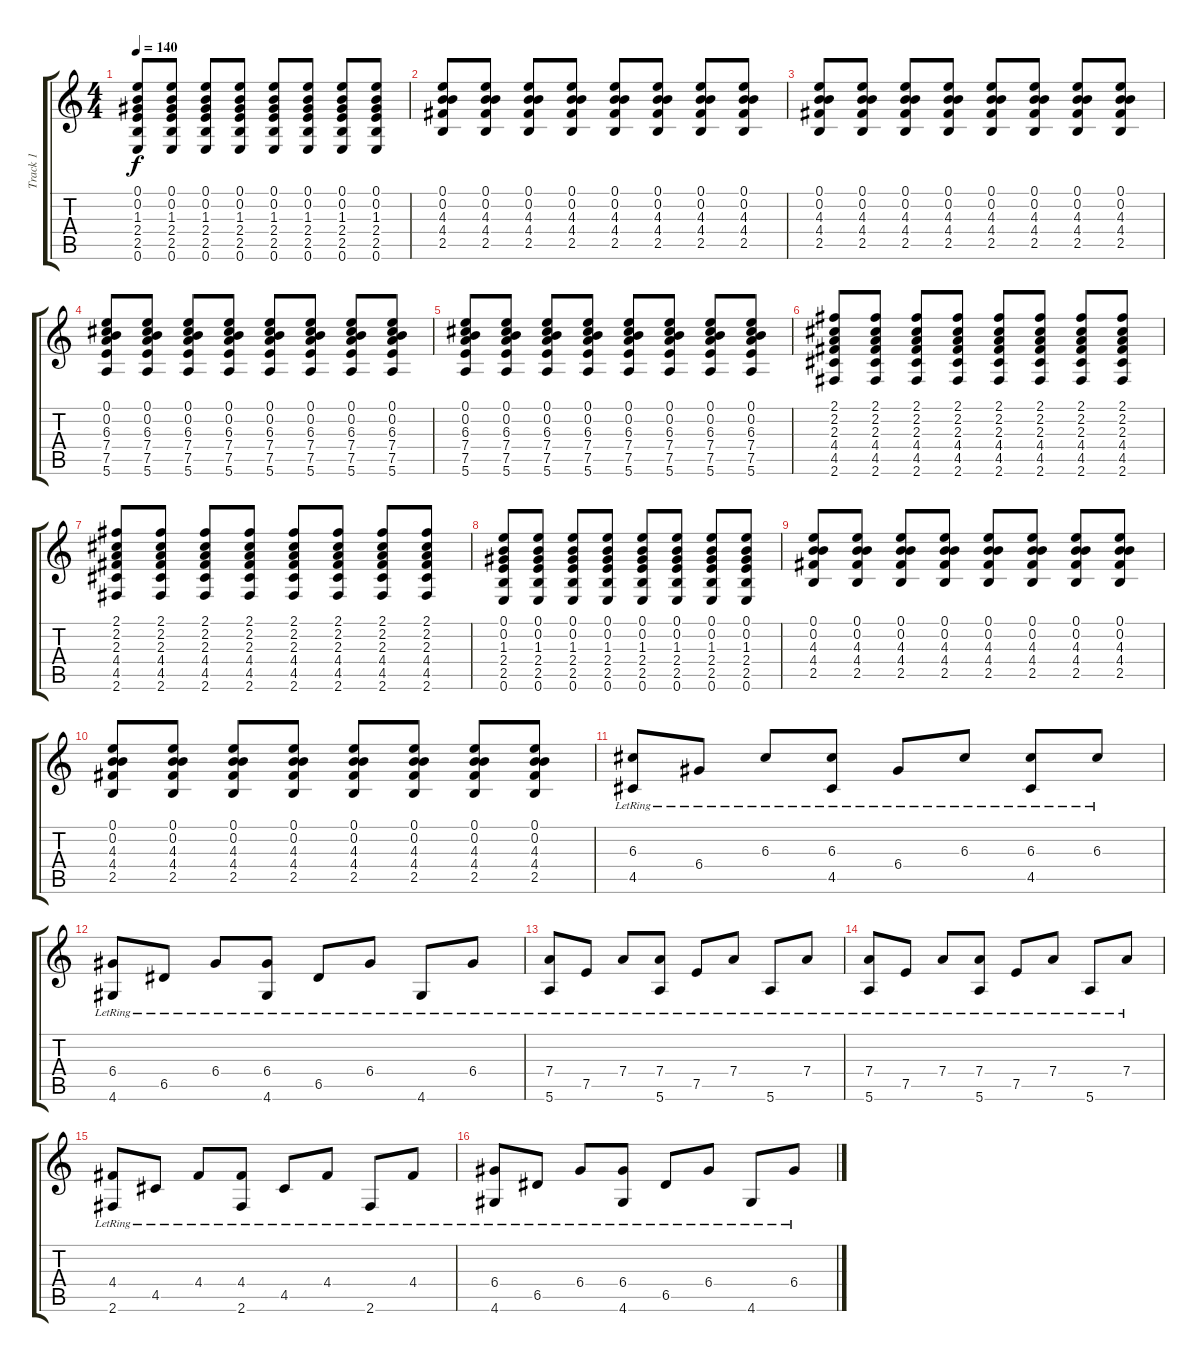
\track ("Track 1" "Track 1") {instrument acousticguitarsteel}
\staff {score tabs}
\tuning (E4 B3 G3 D3 A2 E2) {hide}
\ts (4 4)
\tempo 140
\clef g2
\ks c
(0.1 0.2 1.3 2.4 2.5 0.6).8{dy f} (0.1 0.2 1.3 2.4 2.5 0.6).8 (0.1 0.2 1.3 2.4 2.5 0.6).8 (0.1 0.2 1.3 2.4 2.5 0.6).8 (0.1 0.2 1.3 2.4 2.5 0.6).8 (0.1 0.2 1.3 2.4 2.5 0.6).8 (0.1 0.2 1.3 2.4 2.5 0.6).8 (0.1 0.2 1.3 2.4 2.5 0.6).8 |
(0.1 0.2 4.3 4.4 2.5).8 (0.1 0.2 4.3 4.4 2.5).8 (0.1 0.2 4.3 4.4 2.5).8 (0.1 0.2 4.3 4.4 2.5).8 (0.1 0.2 4.3 4.4 2.5).8 (0.1 0.2 4.3 4.4 2.5).8 (0.1 0.2 4.3 4.4 2.5).8 (0.1 0.2 4.3 4.4 2.5).8 |
(0.1 0.2 4.3 4.4 2.5).8 (0.1 0.2 4.3 4.4 2.5).8 (0.1 0.2 4.3 4.4 2.5).8 (0.1 0.2 4.3 4.4 2.5).8 (0.1 0.2 4.3 4.4 2.5).8 (0.1 0.2 4.3 4.4 2.5).8 (0.1 0.2 4.3 4.4 2.5).8 (0.1 0.2 4.3 4.4 2.5).8 |
(0.1 0.2 6.3 7.4 7.5 5.6).8 (0.1 0.2 6.3 7.4 7.5 5.6).8 (0.1 0.2 6.3 7.4 7.5 5.6).8 (0.1 0.2 6.3 7.4 7.5 5.6).8 (0.1 0.2 6.3 7.4 7.5 5.6).8 (0.1 0.2 6.3 7.4 7.5 5.6).8 (0.1 0.2 6.3 7.4 7.5 5.6).8 (0.1 0.2 6.3 7.4 7.5 5.6).8 |
(0.1 0.2 6.3 7.4 7.5 5.6).8 (0.1 0.2 6.3 7.4 7.5 5.6).8 (0.1 0.2 6.3 7.4 7.5 5.6).8 (0.1 0.2 6.3 7.4 7.5 5.6).8 (0.1 0.2 6.3 7.4 7.5 5.6).8 (0.1 0.2 6.3 7.4 7.5 5.6).8 (0.1 0.2 6.3 7.4 7.5 5.6).8 (0.1 0.2 6.3 7.4 7.5 5.6).8 |
(2.1 2.2 2.3 4.4 4.5 2.6).8 (2.1 2.2 2.3 4.4 4.5 2.6).8 (2.1 2.2 2.3 4.4 4.5 2.6).8 (2.1 2.2 2.3 4.4 4.5 2.6).8 (2.1 2.2 2.3 4.4 4.5 2.6).8 (2.1 2.2 2.3 4.4 4.5 2.6).8 (2.1 2.2 2.3 4.4 4.5 2.6).8 (2.1 2.2 2.3 4.4 4.5 2.6).8 |
(2.1 2.2 2.3 4.4 4.5 2.6).8 (2.1 2.2 2.3 4.4 4.5 2.6).8 (2.1 2.2 2.3 4.4 4.5 2.6).8 (2.1 2.2 2.3 4.4 4.5 2.6).8 (2.1 2.2 2.3 4.4 4.5 2.6).8 (2.1 2.2 2.3 4.4 4.5 2.6).8 (2.1 2.2 2.3 4.4 4.5 2.6).8 (2.1 2.2 2.3 4.4 4.5 2.6).8 |
(0.1 0.2 1.3 2.4 2.5 0.6).8 (0.1 0.2 1.3 2.4 2.5 0.6).8 (0.1 0.2 1.3 2.4 2.5 0.6).8 (0.1 0.2 1.3 2.4 2.5 0.6).8 (0.1 0.2 1.3 2.4 2.5 0.6).8 (0.1 0.2 1.3 2.4 2.5 0.6).8 (0.1 0.2 1.3 2.4 2.5 0.6).8 (0.1 0.2 1.3 2.4 2.5 0.6).8 |
(0.1 0.2 4.3 4.4 2.5).8 (0.1 0.2 4.3 4.4 2.5).8 (0.1 0.2 4.3 4.4 2.5).8 (0.1 0.2 4.3 4.4 2.5).8 (0.1 0.2 4.3 4.4 2.5).8 (0.1 0.2 4.3 4.4 2.5).8 (0.1 0.2 4.3 4.4 2.5).8 (0.1 0.2 4.3 4.4 2.5).8 |
(0.1 0.2 4.3 4.4 2.5).8 (0.1 0.2 4.3 4.4 2.5).8 (0.1 0.2 4.3 4.4 2.5).8 (0.1 0.2 4.3 4.4 2.5).8 (0.1 0.2 4.3 4.4 2.5).8 (0.1 0.2 4.3 4.4 2.5).8 (0.1 0.2 4.3 4.4 2.5).8 (0.1 0.2 4.3 4.4 2.5).8 |
(6.3 4.5{lr}).8 6.4{lr}.8 6.3{lr}.8 (6.3 4.5{lr}).8 6.4{lr}.8 6.3{lr}.8 (6.3 4.5{lr}).8 6.3{lr}.8 |
(6.4 4.6{lr}).8 6.5{lr}.8 6.4{lr}.8 (6.4 4.6{lr}).8 6.5{lr}.8 6.4{lr}.8 4.6{lr}.8 6.4{lr}.8 |
(7.4 5.6{lr}).8 7.5{lr}.8 7.4{lr}.8 (7.4 5.6{lr}).8 7.5{lr}.8 7.4{lr}.8 5.6{lr}.8 7.4{lr}.8 |
(7.4 5.6{lr}).8 7.5{lr}.8 7.4{lr}.8 (7.4 5.6{lr}).8 7.5{lr}.8 7.4{lr}.8 5.6{lr}.8 7.4{lr}.8 |
(4.4 2.6{lr}).8 4.5{lr}.8 4.4{lr}.8 (4.4 2.6{lr}).8 4.5{lr}.8 4.4{lr}.8 2.6{lr}.8 4.4{lr}.8 |
(6.4 4.6{lr}).8 6.5{lr}.8 6.4{lr}.8 (6.4 4.6{lr}).8 6.5{lr}.8 6.4{lr}.8 4.6{lr}.8 6.4{lr}.8
